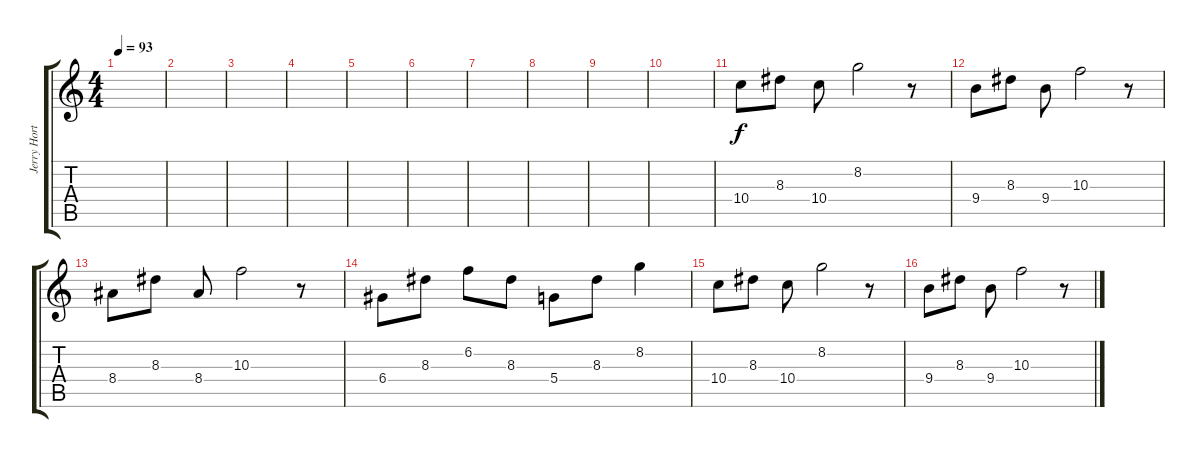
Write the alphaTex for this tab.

\track ("Jerry Horton - Clean" "Jerry Hort") {instrument electricguitarclean}
\staff {score tabs}
\tuning (E4 B3 G3 D3 A2 D2) {hide}
\ts (4 4)
\tempo 93
\clef g2
\ks c
|
|
|
|
|
|
|
|
|
|
10.4.8 8.3.8 10.4.8 8.2.2 r.8 |
9.4.8 8.3.8 9.4.8 10.3.2 r.8 |
8.4.8 8.3.8 8.4.8 10.3.2 r.8 |
6.4.8 8.3.8 6.2.8 8.3.8 5.4.8 8.3.8 8.2.4 |
10.4.8 8.3.8 10.4.8 8.2.2 r.8 |
9.4.8 8.3.8 9.4.8 10.3.2 r.8
